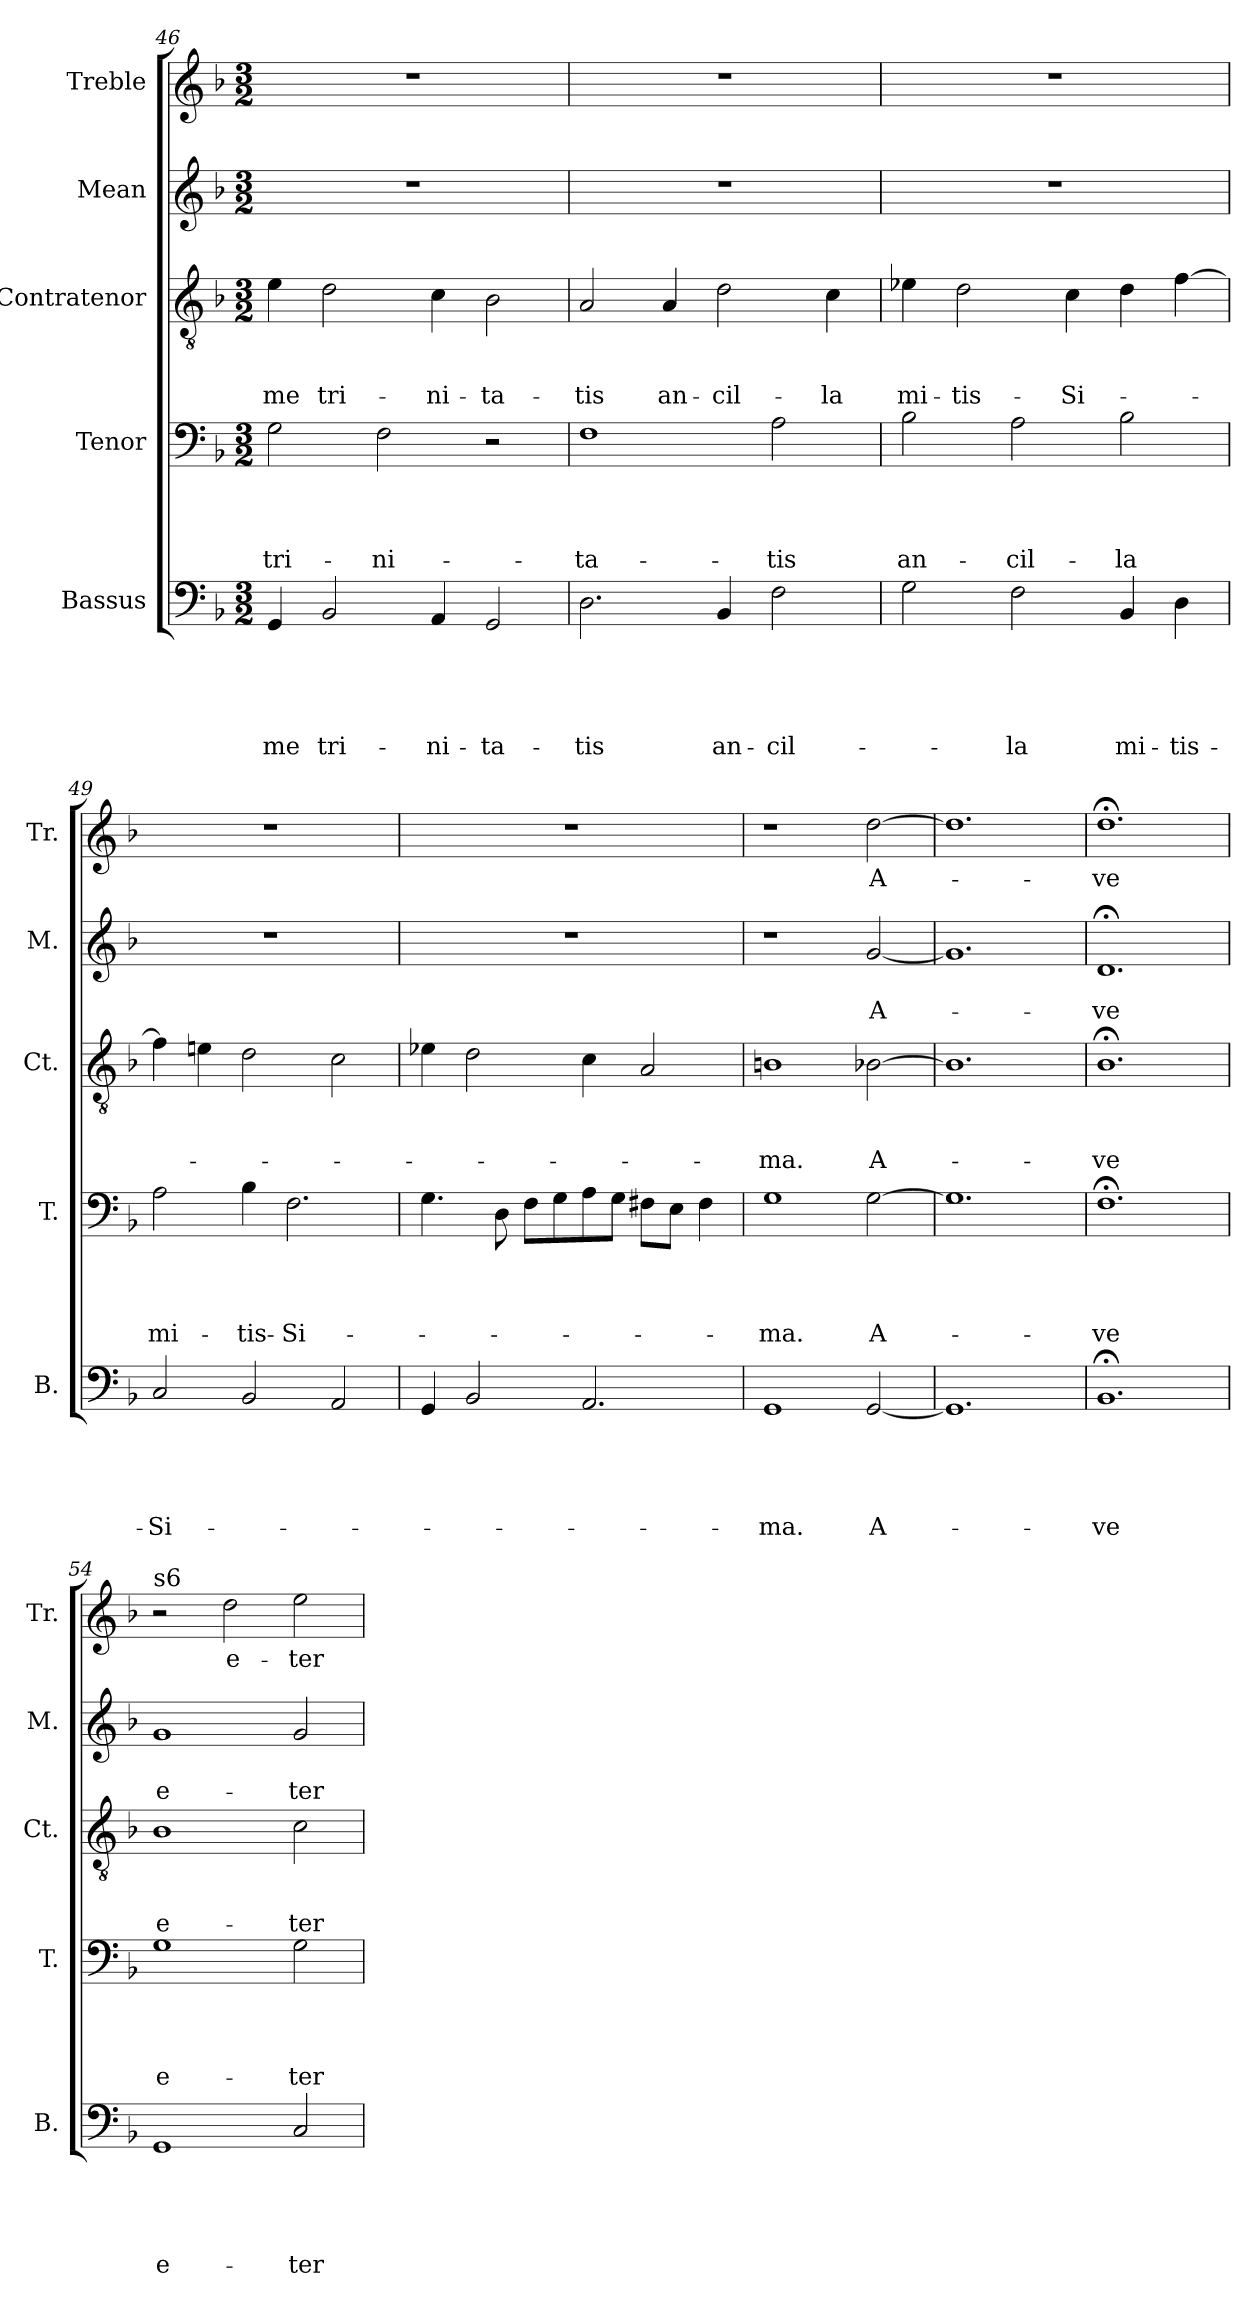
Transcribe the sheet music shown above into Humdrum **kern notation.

**kern	**text	**text	**text	**text	**text	**kern	**text	**text	**text	**text	**kern	**text	**text	**text	**kern	**text	**text	**kern	**text
*part5	*part5	*part5	*part5	*part5	*part5	*part4	*part4	*part4	*part4	*part4	*part3	*part3	*part3	*part3	*part2	*part2	*part2	*part1	*part1
*staff5	*staff5	*staff5	*staff5	*staff5	*staff5	*staff4	*staff4	*staff4	*staff4	*staff4	*staff3	*staff3	*staff3	*staff3	*staff2	*staff2	*staff2	*staff1	*staff1
*I"Bassus	*	*	*	*	*	*I"Tenor	*	*	*	*	*I"Contratenor	*	*	*	*I"Mean	*	*	*I"Treble	*
*I'B.	*	*	*	*	*	*I'T.	*	*	*	*	*I'Ct.	*	*	*	*I'M.	*	*	*I'Tr.	*
*clefF4	*	*	*	*	*	*clefF4	*	*	*	*	*clefGv2	*	*	*	*clefG2	*	*	*clefG2	*
*k[b-]	*	*	*	*	*	*k[b-]	*	*	*	*	*k[b-]	*	*	*	*k[b-]	*	*	*k[b-]	*
*F:	*	*	*	*	*	*F:	*	*	*	*	*F:	*	*	*	*F:	*	*	*F:	*
*M3/2	*	*	*	*	*	*M3/2	*	*	*	*	*M3/2	*	*	*	*M3/2	*	*	*M3/2	*
=46	=46	=46	=46	=46	=46	=46	=46	=46	=46	=46	=46	=46	=46	=46	=46	=46	=46	=46	=46
!	!	!	!	!	!LO:LY:b	!	!	!	!	!LO:LY:b	!	!	!	!LO:LY:b:rj	!	!	!	!	!
4GG/	.	.	.	.	-me	2G\	.	.	.	tri-	4e\	.	.	-me	1.r	.	.	1.r	.
!	!	!	!	!	!LO:LY:b	!	!	!	!	!	!	!	!	!LO:LY:b	!	!	!	!	!
2BB-/	.	.	.	.	tri-	.	.	.	.	.	2d\	.	.	tri-	.	.	.	.	.
!	!	!	!	!	!	!	!	!	!	!LO:LY:b	!	!	!	!	!	!	!	!	!
.	.	.	.	.	.	2F\	.	.	.	-ni-	.	.	.	.	.	.	.	.	.
!	!	!	!	!	!LO:LY:b	!	!	!	!	!	!	!	!	!LO:LY:b	!	!	!	!	!
4AA/	.	.	.	.	-ni-	.	.	.	.	.	4c\	.	.	-ni-	.	.	.	.	.
!	!	!	!	!	!LO:LY:b:rj	!	!	!	!	!	!	!	!	!LO:LY:b:rj	!	!	!	!	!
2GG/	.	.	.	.	-ta-	2r	.	.	.	.	2B-\	.	.	-ta-	.	.	.	.	.
!!LO:PB:g=z
=47	=47	=47	=47	=47	=47	=47	=47	=47	=47	=47	=47	=47	=47	=47	=47	=47	=47	=47	=47
!	!	!	!	!	!LO:LY:b	!	!	!	!	!LO:LY:b	!	!	!	!LO:LY:b	!LO:N:vis=1	!	!	!LO:N:vis=1	!
2.D\	.	.	.	.	-tis	1F	.	.	.	-ta-	2A/	.	.	-tis	1.r	.	.	1.r	.
!	!	!	!	!	!	!	!	!	!	!	!	!	!	!LO:LY:b	!	!	!	!	!
.	.	.	.	.	.	.	.	.	.	.	4A/	.	.	an-	.	.	.	.	.
!	!	!	!	!	!LO:LY:b	!	!	!	!	!	!	!	!	!LO:LY:b:rj	!	!	!	!	!
4BB-/	.	.	.	.	an-	.	.	.	.	.	2d\	.	.	-cil-	.	.	.	.	.
!	!	!	!	!	!LO:LY:b	!	!	!	!	!LO:LY:b	!	!	!	!	!	!	!	!	!
2F\	.	.	.	.	-cil-	2A\	.	.	.	-tis	.	.	.	.	.	.	.	.	.
!	!	!	!	!	!	!	!	!	!	!	!	!	!	!LO:LY:b	!	!	!	!	!
.	.	.	.	.	.	.	.	.	.	.	4c\	.	.	-la	.	.	.	.	.
=48	=48	=48	=48	=48	=48	=48	=48	=48	=48	=48	=48	=48	=48	=48	=48	=48	=48	=48	=48
!	!	!	!	!	!	!	!	!	!	!LO:LY:b	!	!	!	!LO:LY:b	!LO:N:vis=1	!	!	!LO:N:vis=1	!
2G\	.	.	.	.	.	2B-\	.	.	.	an-	4e-X\	.	.	mi-	1.r	.	.	1.r	.
!	!	!	!	!	!	!	!	!	!	!	!	!	!	!LO:LY:b:rj	!	!	!	!	!
.	.	.	.	.	.	.	.	.	.	.	2d\	.	.	-tis-	.	.	.	.	.
!	!	!	!	!	!LO:LY:b	!	!	!	!	!LO:LY:b	!	!	!	!	!	!	!	!	!
2F\	.	.	.	.	-la	2A\	.	.	.	-cil-	.	.	.	.	.	.	.	.	.
!	!	!	!	!	!	!	!	!	!	!	!	!	!	!LO:LY:b	!	!	!	!	!
.	.	.	.	.	.	.	.	.	.	.	4c\	.	.	-Si-	.	.	.	.	.
!	!	!	!	!	!LO:LY:b	!	!	!	!	!LO:LY:b	!	!	!	!	!	!	!	!	!
4BB-/	.	.	.	.	mi-	2B-\	.	.	.	-la	4d\	.	.	.	.	.	.	.	.
!	!	!	!	!	!LO:LY:b:rj	!	!	!	!	!	!	!	!	!	!	!	!	!	!
4D\	.	.	.	.	-tis-	.	.	.	.	.	[>4f\	.	.	.	.	.	.	.	.
=49	=49	=49	=49	=49	=49	=49	=49	=49	=49	=49	=49	=49	=49	=49	=49	=49	=49	=49	=49
!	!	!	!	!	!LO:LY:b	!	!	!	!	!LO:LY:b	!	!	!	!	!LO:N:vis=1	!	!	!LO:N:vis=1	!
2C/	.	.	.	.	-Si-	2A\	.	.	.	mi-	4f\]	.	.	.	1.r	.	.	1.r	.
.	.	.	.	.	.	.	.	.	.	.	4en\	.	.	.	.	.	.	.	.
!	!	!	!	!	!	!	!	!	!	!LO:LY:b	!	!	!	!	!	!	!	!	!
2BB-/	.	.	.	.	.	4B-\	.	.	.	-tis-	2d\	.	.	.	.	.	.	.	.
!	!	!	!	!	!	!	!	!	!	!LO:LY:b	!	!	!	!	!	!	!	!	!
.	.	.	.	.	.	2.F\	.	.	.	-Si-	.	.	.	.	.	.	.	.	.
2AA/	.	.	.	.	.	.	.	.	.	.	2c\	.	.	.	.	.	.	.	.
=50	=50	=50	=50	=50	=50	=50	=50	=50	=50	=50	=50	=50	=50	=50	=50	=50	=50	=50	=50
!	!	!	!	!	!	!	!	!	!	!	!	!	!	!	!LO:N:vis=1	!	!	!LO:N:vis=1	!
4GG/	.	.	.	.	.	4.G\	.	.	.	.	4e-\	.	.	.	1.r	.	.	1.r	.
2BB-/	.	.	.	.	.	.	.	.	.	.	2d\	.	.	.	.	.	.	.	.
.	.	.	.	.	.	8D\	.	.	.	.	.	.	.	.	.	.	.	.	.
.	.	.	.	.	.	8F\L	.	.	.	.	.	.	.	.	.	.	.	.	.
.	.	.	.	.	.	8G\	.	.	.	.	.	.	.	.	.	.	.	.	.
2.AA/	.	.	.	.	.	8A\	.	.	.	.	4c\	.	.	.	.	.	.	.	.
.	.	.	.	.	.	8G\J	.	.	.	.	.	.	.	.	.	.	.	.	.
.	.	.	.	.	.	8F#\L	.	.	.	.	2A/	.	.	.	.	.	.	.	.
.	.	.	.	.	.	8E\J	.	.	.	.	.	.	.	.	.	.	.	.	.
.	.	.	.	.	.	4F#\	.	.	.	.	.	.	.	.	.	.	.	.	.
=51	=51	=51	=51	=51	=51	=51	=51	=51	=51	=51	=51	=51	=51	=51	=51	=51	=51	=51	=51
!	!	!	!	!	!LO:LY:b	!	!	!	!	!LO:LY:b	!	!	!	!LO:LY:b	!	!	!	!	!
1GG	.	.	.	.	-ma.	1G	.	.	.	-ma.	1Bn	.	.	-ma.	1r	.	.	1r	.
!	!	!	!	!	!LO:LY:b	!	!	!	!	!LO:LY:b	!	!	!	!LO:LY:b	!	!	!LO:LY:b	!	!LO:LY:b
[<2GG/	.	.	.	.	A-	[>2G\	.	.	.	A-	[>2B-X\	.	.	A-	[<2g/	.	A-	[>2dd\	A-
=52	=52	=52	=52	=52	=52	=52	=52	=52	=52	=52	=52	=52	=52	=52	=52	=52	=52	=52	=52
1.GG]	.	.	.	.	.	1.G]	.	.	.	.	1.B-]	.	.	.	1.g]	.	.	1.dd]	.
=53	=53	=53	=53	=53	=53	=53	=53	=53	=53	=53	=53	=53	=53	=53	=53	=53	=53	=53	=53
!	!	!	!	!	!LO:LY:b	!	!	!	!	!LO:LY:b	!	!	!	!LO:LY:b	!	!	!LO:LY:b	!	!LO:LY:b
1.BB-;	.	.	.	.	-ve	1.F;<	.	.	.	-ve	1.B-;<	.	.	-ve	1.d;	.	-ve	1.dd;<	-ve
!!LO:LB:g=z
=54	=54	=54	=54	=54	=54	=54	=54	=54	=54	=54	=54	=54	=54	=54	=54	=54	=54	=54	=54
!	!	!	!	!	!	!	!	!	!	!	!	!	!	!	!	!	!	!LO:TX:a:t=s6	!
!	!	!	!	!	!LO:LY:b:rj	!	!	!	!	!LO:LY:b:rj	!	!	!	!LO:LY:b:rj	!	!	!LO:LY:b:rj	!	!
1GG	.	.	.	.	e-	1G	.	.	.	e-	1B-	.	.	e-	1g	.	e-	2r	.
!	!	!	!	!	!	!	!	!	!	!	!	!	!	!	!	!	!	!	!LO:LY:b
.	.	.	.	.	.	.	.	.	.	.	.	.	.	.	.	.	.	2dd\	e-
!	!	!	!	!	!LO:LY:b	!	!	!	!	!LO:LY:b	!	!	!	!LO:LY:b	!	!	!LO:LY:b	!	!LO:LY:b
2C/	.	.	.	.	-ter-	2G\	.	.	.	-ter-	2c\	.	.	-ter-	2g/	.	-ter-	2ee\	-ter-
=	=	=	=	=	=	=	=	=	=	=	=	=	=	=	=	=	=	=	=
*-	*-	*-	*-	*-	*-	*-	*-	*-	*-	*-	*-	*-	*-	*-	*-	*-	*-	*-	*-
